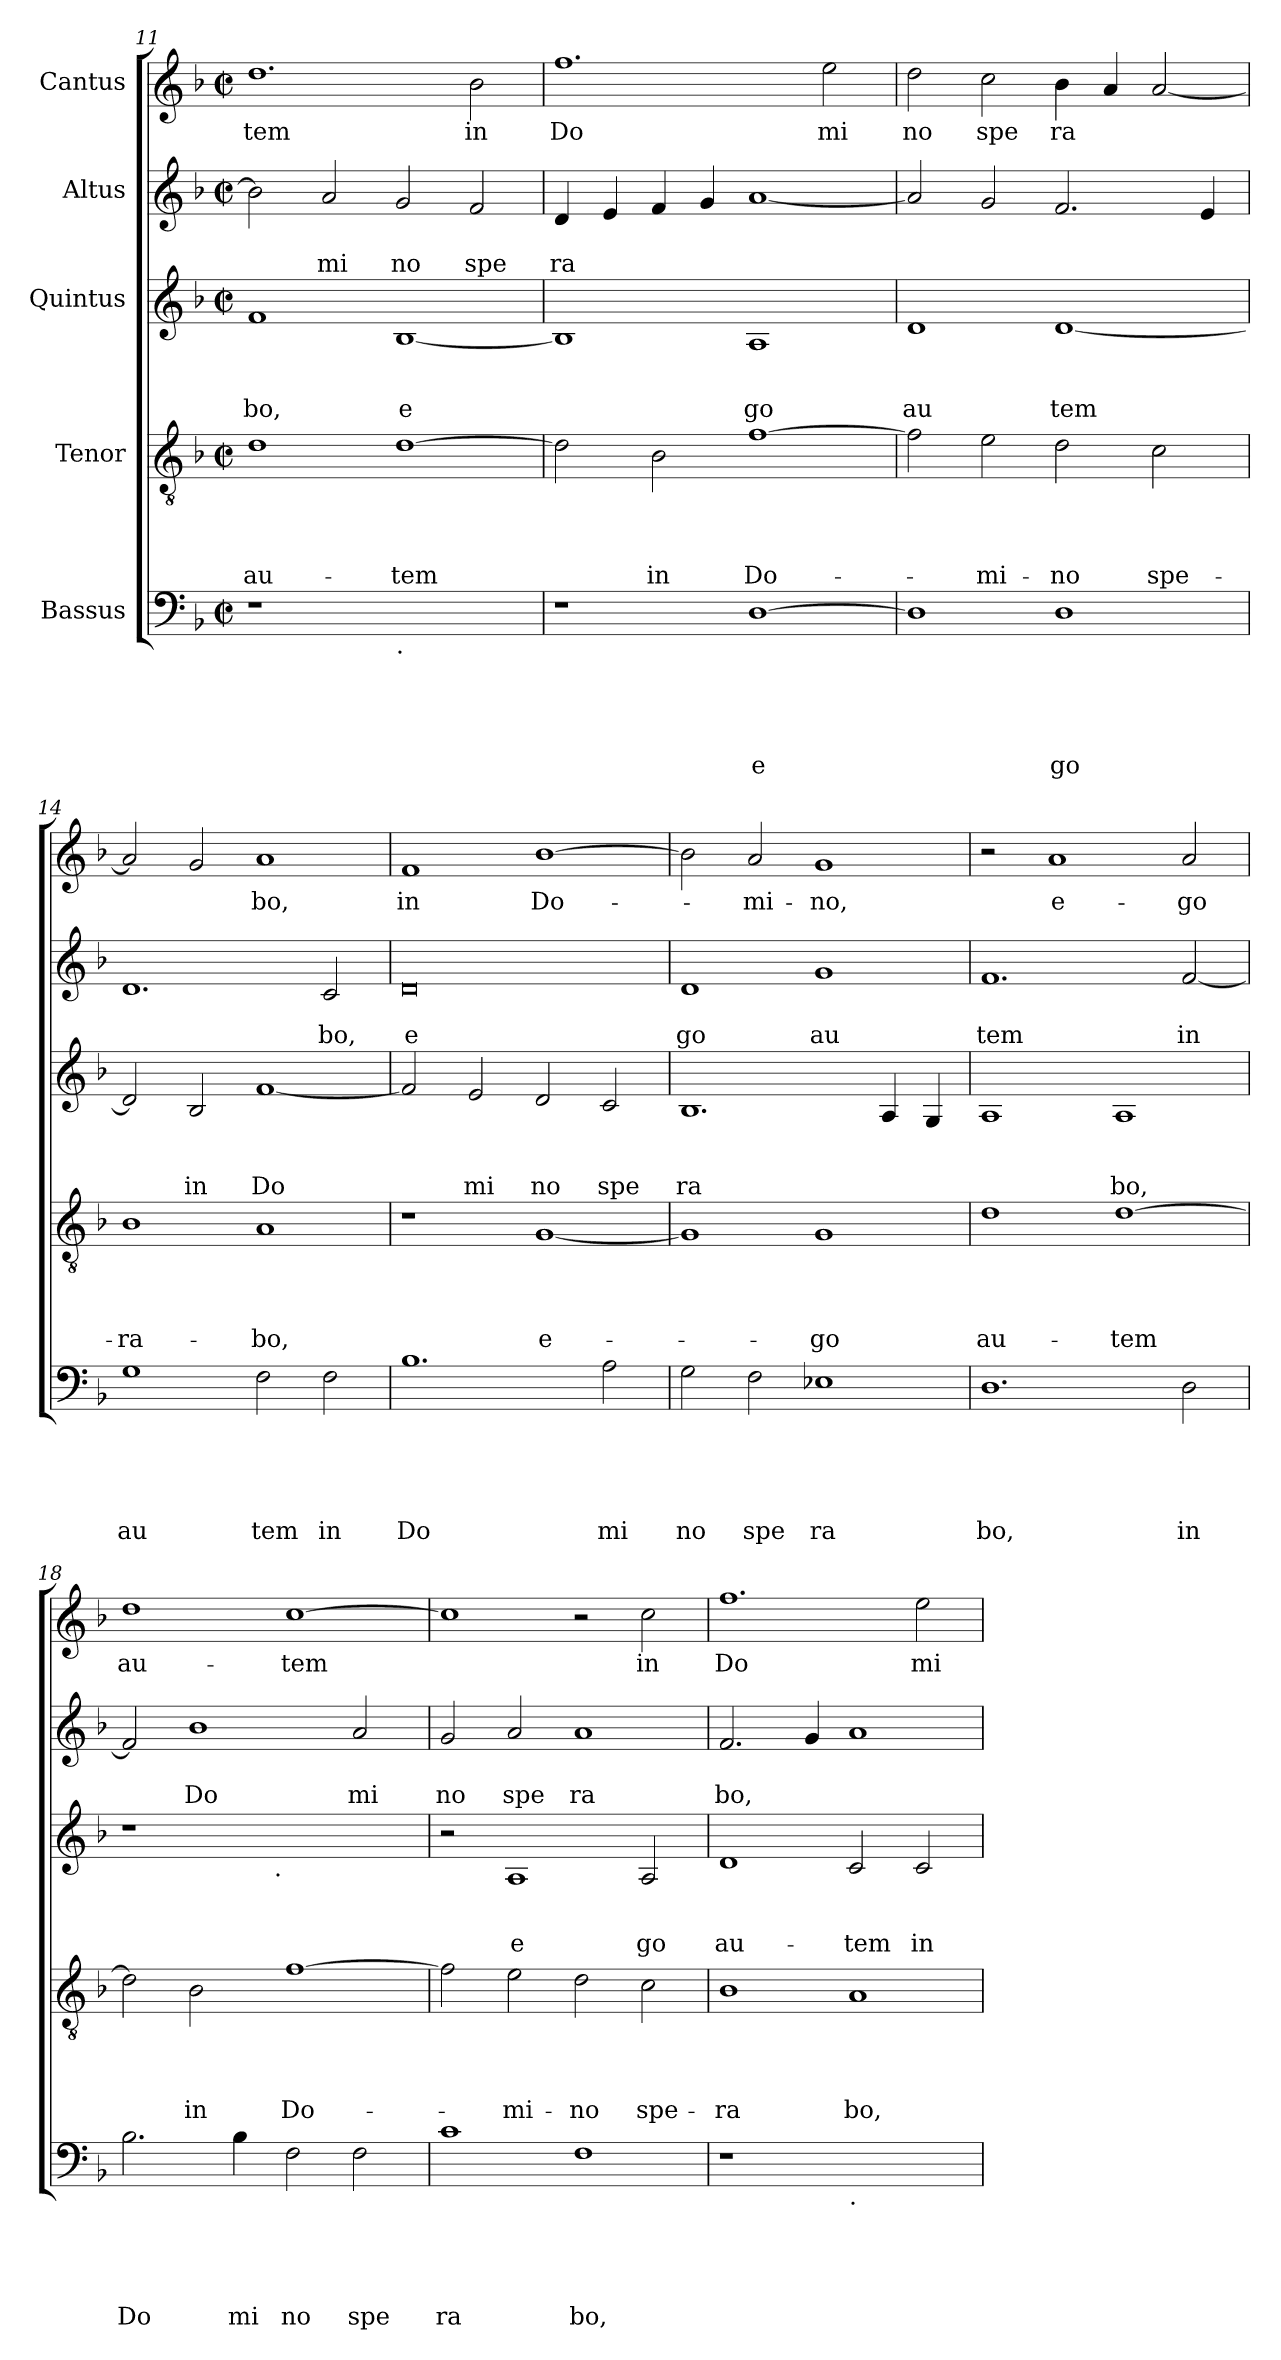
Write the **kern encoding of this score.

**kern	**text	**text	**text	**text	**text	**kern	**text	**text	**text	**text	**kern	**text	**text	**text	**kern	**text	**text	**kern	**text
*part5	*part5	*part5	*part5	*part5	*part5	*part4	*part4	*part4	*part4	*part4	*part3	*part3	*part3	*part3	*part2	*part2	*part2	*part1	*part1
*staff5	*staff5	*staff5	*staff5	*staff5	*staff5	*staff4	*staff4	*staff4	*staff4	*staff4	*staff3	*staff3	*staff3	*staff3	*staff2	*staff2	*staff2	*staff1	*staff1
*I"Bassus	*	*	*	*	*	*I"Tenor	*	*	*	*	*I"Quintus	*	*	*	*I"Altus	*	*	*I"Cantus	*
*clefF4	*	*	*	*	*	*clefGv2	*	*	*	*	*clefG2	*	*	*	*clefG2	*	*	*clefG2	*
*k[b-]	*	*	*	*	*	*k[b-]	*	*	*	*	*k[b-]	*	*	*	*k[b-]	*	*	*k[b-]	*
*F:	*	*	*	*	*	*F:	*	*	*	*	*F:	*	*	*	*F:	*	*	*F:	*
*M2/2	*	*	*	*	*	*M2/2	*	*	*	*	*M2/2	*	*	*	*M2/2	*	*	*M2/2	*
*met(c|)	*	*	*	*	*	*met(c|)	*	*	*	*	*met(c|)	*	*	*	*met(c|)	*	*	*met(c|)	*
=11	=11	=11	=11	=11	=11	=11	=11	=11	=11	=11	=11	=11	=11	=11	=11	=11	=11	=11	=11
!	!	!	!	!	!	!	!	!	!	!LO:LY:b	!	!	!	!LO:LY:b	!	!	!	!	!LO:LY:b
1r	.	.	.	.	.	1d	.	.	.	au-	1f	.	.	bo,	2b-\]	.	.	1.dd	tem
!	!	!	!	!	!	!	!	!	!	!	!	!	!	!	!	!	!LO:LY:b	!	!
.	.	.	.	.	.	.	.	.	.	.	.	.	.	.	2a/	.	mi	.	.
!LO:TX:b:t=.	!	!	!	!	!	!	!	!	!	!	!	!	!	!	!	!	!	!	!
!	!	!	!	!	!	!	!	!	!	!LO:LY:b	!	!	!	!LO:LY:b:rj	!	!	!LO:LY:b	!	!
1ryy	.	.	.	.	.	[>1d	.	.	.	-tem	[<1B-	.	.	e	2g/	.	no	.	.
!	!	!	!	!	!	!	!	!	!	!	!	!	!	!	!	!	!LO:LY:b	!	!LO:LY:b
.	.	.	.	.	.	.	.	.	.	.	.	.	.	.	2f/	.	spe	2b-\	in
=12	=12	=12	=12	=12	=12	=12	=12	=12	=12	=12	=12	=12	=12	=12	=12	=12	=12	=12	=12
!	!	!	!	!	!	!	!	!	!	!	!	!	!	!	!	!	!LO:LY:b	!	!LO:LY:b
1r	.	.	.	.	.	2d\]	.	.	.	.	1B-]	.	.	.	4d/	.	ra	1.ff	Do
.	.	.	.	.	.	.	.	.	.	.	.	.	.	.	4e/	.	.	.	.
!	!	!	!	!	!	!	!	!	!	!LO:LY:b	!	!	!	!	!	!	!	!	!
.	.	.	.	.	.	2B-\	.	.	.	in	.	.	.	.	4f/	.	.	.	.
.	.	.	.	.	.	.	.	.	.	.	.	.	.	.	4g/	.	.	.	.
!	!	!	!	!	!LO:LY:b:rj	!	!	!	!	!LO:LY:b	!	!	!	!LO:LY:b	!	!	!	!	!
[>1D	.	.	.	.	e	[>1f	.	.	.	Do-	1A	.	.	go	[<1a	.	.	.	.
!	!	!	!	!	!	!	!	!	!	!	!	!	!	!	!	!	!	!	!LO:LY:b
.	.	.	.	.	.	.	.	.	.	.	.	.	.	.	.	.	.	2ee\	mi
=13	=13	=13	=13	=13	=13	=13	=13	=13	=13	=13	=13	=13	=13	=13	=13	=13	=13	=13	=13
!	!	!	!	!	!	!	!	!	!	!	!	!	!	!LO:LY:b	!	!	!	!	!LO:LY:b
1D]	.	.	.	.	.	2f\]	.	.	.	.	1d	.	.	au	2a/]	.	.	2dd\	no
!	!	!	!	!	!	!	!	!	!	!LO:LY:b	!	!	!	!	!	!	!	!	!LO:LY:b
.	.	.	.	.	.	2e\	.	.	.	-mi-	.	.	.	.	2g/	.	.	2cc\	spe
!	!	!	!	!	!LO:LY:b	!	!	!	!	!LO:LY:b	!	!	!	!LO:LY:b	!	!	!	!	!LO:LY:b
1D	.	.	.	.	go	2d\	.	.	.	-no	[<1d	.	.	tem	2.f/	.	.	4b-\	ra
.	.	.	.	.	.	.	.	.	.	.	.	.	.	.	.	.	.	4a/	.
!	!	!	!	!	!	!	!	!	!	!LO:LY:b	!	!	!	!	!	!	!	!	!
.	.	.	.	.	.	2c\	.	.	.	spe-	.	.	.	.	.	.	.	[<2a/	.
.	.	.	.	.	.	.	.	.	.	.	.	.	.	.	4e/	.	.	.	.
!!LO:LB:g=z
=14	=14	=14	=14	=14	=14	=14	=14	=14	=14	=14	=14	=14	=14	=14	=14	=14	=14	=14	=14
!	!	!	!	!	!LO:LY:b	!	!	!	!	!LO:LY:b	!	!	!	!	!	!	!	!	!
1G	.	.	.	.	au	1B-	.	.	.	-ra-	2d/]	.	.	.	1.d	.	.	2a/]	.
!	!	!	!	!	!	!	!	!	!	!	!	!	!	!LO:LY:b	!	!	!	!	!
.	.	.	.	.	.	.	.	.	.	.	2B-/	.	.	in	.	.	.	2g/	.
!	!	!	!	!	!LO:LY:b	!	!	!	!	!LO:LY:b	!	!	!	!LO:LY:b	!	!	!	!	!LO:LY:b
2F\	.	.	.	.	tem	1A	.	.	.	-bo,	[<1f	.	.	Do	.	.	.	1a	bo,
!	!	!	!	!	!LO:LY:b	!	!	!	!	!	!	!	!	!	!	!	!LO:LY:b	!	!
2F\	.	.	.	.	in	.	.	.	.	.	.	.	.	.	2c/	.	bo,	.	.
=15	=15	=15	=15	=15	=15	=15	=15	=15	=15	=15	=15	=15	=15	=15	=15	=15	=15	=15	=15
!	!	!	!	!	!LO:LY:b	!	!	!	!	!	!	!	!	!	!	!	!LO:LY:b	!	!LO:LY:b
1.B-	.	.	.	.	Do	1r	.	.	.	.	2f/]	.	.	.	0d	.	e	1f	in
!	!	!	!	!	!	!	!	!	!	!	!	!	!	!LO:LY:b	!	!	!	!	!
.	.	.	.	.	.	.	.	.	.	.	2e/	.	.	mi	.	.	.	.	.
!	!	!	!	!	!	!	!	!	!	!LO:LY:b:rj	!	!	!	!LO:LY:b	!	!	!	!	!LO:LY:b
.	.	.	.	.	.	[<1G	.	.	.	e-	2d/	.	.	no	.	.	.	[>1b-	Do-
!	!	!	!	!	!LO:LY:b	!	!	!	!	!	!	!	!	!LO:LY:b	!	!	!	!	!
2A\	.	.	.	.	mi	.	.	.	.	.	2c/	.	.	spe	.	.	.	.	.
=16	=16	=16	=16	=16	=16	=16	=16	=16	=16	=16	=16	=16	=16	=16	=16	=16	=16	=16	=16
!	!	!	!	!	!LO:LY:b	!	!	!	!	!	!	!	!	!LO:LY:b	!	!	!LO:LY:b	!	!
2G\	.	.	.	.	no	1G]	.	.	.	.	1.B-	.	.	ra	1d	.	go	2b-\]	.
!	!	!	!	!	!LO:LY:b	!	!	!	!	!	!	!	!	!	!	!	!	!	!LO:LY:b
2F\	.	.	.	.	spe	.	.	.	.	.	.	.	.	.	.	.	.	2a/	-mi-
!	!	!	!	!	!LO:LY:b	!	!	!	!	!LO:LY:b	!	!	!	!	!	!	!LO:LY:b	!	!LO:LY:b
1E-X	.	.	.	.	ra	1G	.	.	.	-go	.	.	.	.	1g	.	au	1g	-no,
.	.	.	.	.	.	.	.	.	.	.	4A/	.	.	.	.	.	.	.	.
.	.	.	.	.	.	.	.	.	.	.	4G/	.	.	.	.	.	.	.	.
=17	=17	=17	=17	=17	=17	=17	=17	=17	=17	=17	=17	=17	=17	=17	=17	=17	=17	=17	=17
!	!	!	!	!	!LO:LY:b	!	!	!	!	!LO:LY:b	!	!	!	!	!	!	!LO:LY:b	!	!
1.D	.	.	.	.	bo,	1d	.	.	.	au-	1A	.	.	.	1.f	.	tem	2r	.
!	!	!	!	!	!	!	!	!	!	!	!	!	!	!	!	!	!	!	!LO:LY:b
.	.	.	.	.	.	.	.	.	.	.	.	.	.	.	.	.	.	1a	e-
!	!	!	!	!	!	!	!	!	!	!LO:LY:b	!	!	!	!LO:LY:b	!	!	!	!	!
.	.	.	.	.	.	[>1d	.	.	.	-tem	1A	.	.	bo,	.	.	.	.	.
!	!	!	!	!	!LO:LY:b	!	!	!	!	!	!	!	!	!	!	!	!LO:LY:b	!	!LO:LY:b
2D\	.	.	.	.	in	.	.	.	.	.	.	.	.	.	[<2f/	.	in	2a/	-go
=18	=18	=18	=18	=18	=18	=18	=18	=18	=18	=18	=18	=18	=18	=18	=18	=18	=18	=18	=18
!	!	!	!	!	!LO:LY:b	!	!	!	!	!	!	!	!	!	!	!	!	!	!LO:LY:b
*	*	*	*	*	*	*	*	*	*	*	*^	*	*	*	*	*	*	*	*
2.B-\	.	.	.	.	Do	2d\]	.	.	.	.	1r	2ryy	.	.	.	2f/]	.	.	1dd	au-
!	!	!	!	!	!	!	!	!	!	!LO:LY:b	!	!	!	!	!	!	!	!LO:LY:b	!	!
.	.	.	.	.	.	2B-\	.	.	.	in	.	4...ryy	.	.	.	1b-	.	Do	.	.
!	!	!	!	!	!LO:LY:b	!	!	!	!	!	!	!	!	!	!	!	!	!	!	!
4B-\	.	.	.	.	mi	.	.	.	.	.	.	.	.	.	.	.	.	.	.	.
!	!	!	!	!	!	!	!	!	!	!	!	!LO:TX:b:t=.	!	!	!	!	!	!	!	!
.	.	.	.	.	.	.	.	.	.	.	.	1ryy	.	.	.	.	.	.	.	.
!	!	!	!	!	!LO:LY:b	!	!	!	!	!LO:LY:b	!	!	!	!	!	!	!	!	!	!LO:LY:b
2F\	.	.	.	.	no	[>1f	.	.	.	Do-	1ryy	.	.	.	.	.	.	.	[>1cc	-tem
!	!	!	!	!	!LO:LY:b	!	!	!	!	!	!	!	!	!	!	!	!	!LO:LY:b	!	!
2F\	.	.	.	.	spe	.	.	.	.	.	.	.	.	.	.	2a/	.	mi	.	.
.	.	.	.	.	.	.	.	.	.	.	.	32ryy	.	.	.	.	.	.	.	.
=19	=19	=19	=19	=19	=19	=19	=19	=19	=19	=19	=19	=19	=19	=19	=19	=19	=19	=19	=19	=19
!	!	!	!	!	!LO:LY:b	!	!	!	!	!	!	!	!	!	!	!	!	!LO:LY:b	!	!
*	*	*	*	*	*	*	*	*	*	*	*v	*v	*	*	*	*	*	*	*	*
1c	.	.	.	.	ra	2f\]	.	.	.	.	2r	.	.	.	2g/	.	no	1cc]	.
!	!	!	!	!	!	!	!	!	!	!LO:LY:b	!	!	!	!LO:LY:b	!	!	!LO:LY:b	!	!
.	.	.	.	.	.	2e\	.	.	.	-mi-	1A	.	.	e	2a/	.	spe	.	.
!	!	!	!	!	!LO:LY:b	!	!	!	!	!LO:LY:b	!	!	!	!	!	!	!LO:LY:b	!	!
1F	.	.	.	.	bo,	2d\	.	.	.	-no	.	.	.	.	1a	.	ra	2r	.
!	!	!	!	!	!	!	!	!	!	!LO:LY:b	!	!	!	!LO:LY:b	!	!	!	!	!LO:LY:b
.	.	.	.	.	.	2c\	.	.	.	spe-	2A/	.	.	go	.	.	.	2cc\	in
!!LO:PB:g=z
=20	=20	=20	=20	=20	=20	=20	=20	=20	=20	=20	=20	=20	=20	=20	=20	=20	=20	=20	=20
!	!	!	!	!	!	!	!	!	!	!LO:LY:b	!	!	!	!LO:LY:b	!	!	!LO:LY:b	!	!LO:LY:b
1r	.	.	.	.	.	1B-	.	.	.	-ra	1d	.	.	au-	2.f/	.	bo,	1.ff	Do
.	.	.	.	.	.	.	.	.	.	.	.	.	.	.	4g/	.	.	.	.
!LO:TX:b:t=.	!	!	!	!	!	!	!	!	!	!	!	!	!	!	!	!	!	!	!
!	!	!	!	!	!	!	!	!	!	!LO:LY:b	!	!	!	!LO:LY:b	!	!	!	!	!
1ryy	.	.	.	.	.	1A	.	.	.	bo,	2c/	.	.	-tem	1a	.	.	.	.
!	!	!	!	!	!	!	!	!	!	!	!	!	!	!LO:LY:b	!	!	!	!	!LO:LY:b
.	.	.	.	.	.	.	.	.	.	.	2c/	.	.	in	.	.	.	2ee\	mi
=	=	=	=	=	=	=	=	=	=	=	=	=	=	=	=	=	=	=	=
*-	*-	*-	*-	*-	*-	*-	*-	*-	*-	*-	*-	*-	*-	*-	*-	*-	*-	*-	*-
